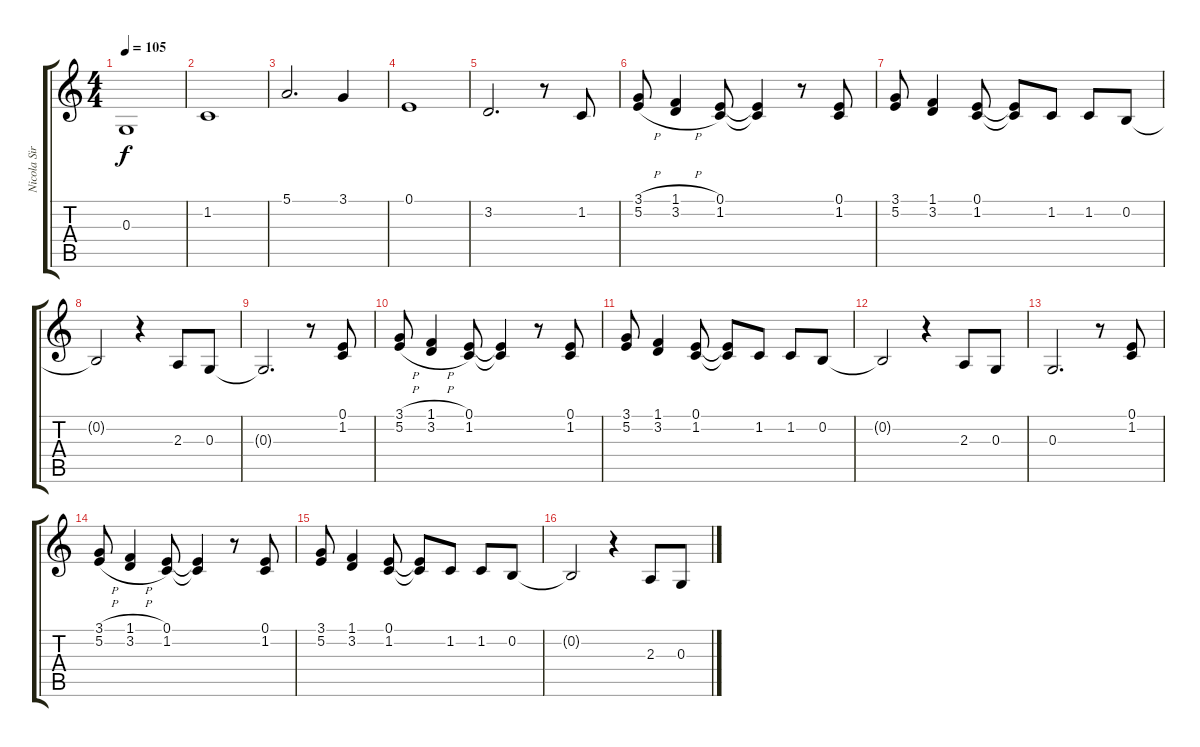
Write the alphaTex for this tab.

\track ("Nicola Sirkis (voix)" "Nicola Sir") {instrument bassoon}
\staff {score tabs}
\tuning (E4 B3 G3 D3 A2 E2) {hide}
\ts (4 4)
\tempo 105
\clef g2
\ks c
0.3.1{dy f} |
1.2.1 |
5.1.2{d} 3.1.4 |
0.1.1 |
3.2.2{d} r.8 1.2.8 |
(3.1{h} 5.2{h}).8 (1.1{h} 3.2{h}).4 (0.1 1.2).8 (0.1{t} 1.2{t}).4 r.8 (0.1 1.2).8 |
(3.1 5.2).8 (1.1 3.2).4 (0.1 1.2).8 (0.1{t} 1.2{t}).8 1.2.8 1.2.8 0.2.8 |
0.2{t}.2 r.4 2.3.8 0.3.8 |
0.3{t}.2{d} r.8 (0.1 1.2).8 |
(3.1{h} 5.2{h}).8 (1.1{h} 3.2{h}).4 (0.1 1.2).8 (0.1{t} 1.2{t}).4 r.8 (0.1 1.2).8 |
(3.1 5.2).8 (1.1 3.2).4 (0.1 1.2).8 (0.1{t} 1.2{t}).8 1.2.8 1.2.8 0.2.8 |
0.2{t}.2 r.4 2.3.8 0.3.8 |
0.3.2{d} r.8 (0.1 1.2).8 |
(3.1{h} 5.2{h}).8 (1.1{h} 3.2{h}).4 (0.1 1.2).8 (0.1{t} 1.2{t}).4 r.8 (0.1 1.2).8 |
(3.1 5.2).8 (1.1 3.2).4 (0.1 1.2).8 (0.1{t} 1.2{t}).8 1.2.8 1.2.8 0.2.8 |
0.2{t}.2 r.4 2.3.8 0.3.8
